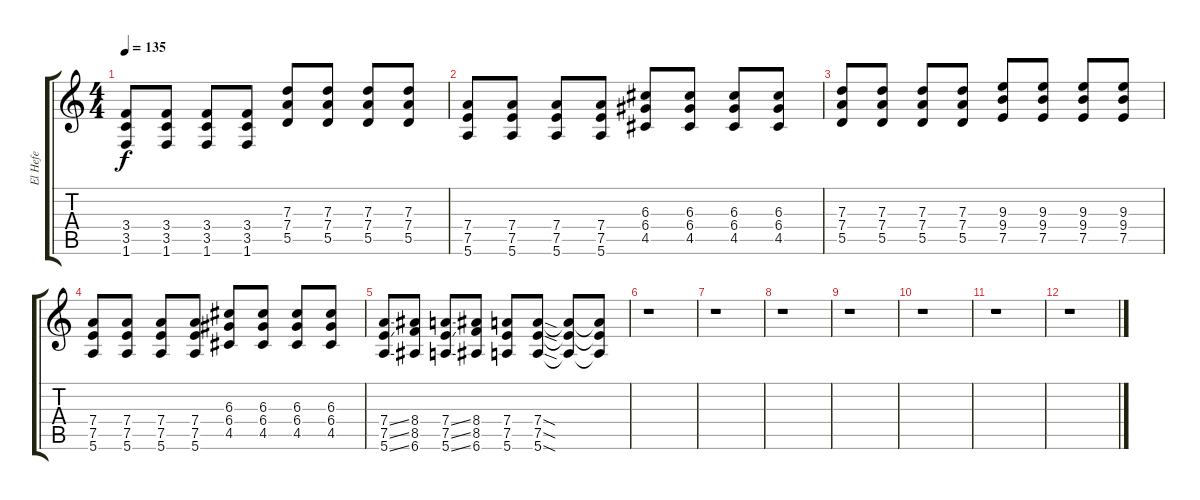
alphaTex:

\track ("El Hefe" "El Hefe") {instrument overdrivenguitar}
\staff {score tabs}
\tuning (E4 B3 G3 D3 A2 E2) {hide}
\ts (4 4)
\tempo 135
\clef g2
\ks c
(3.4 3.5 1.6).8{dy f} (3.4 3.5 1.6).8 (3.4 3.5 1.6).8 (3.4 3.5 1.6).8 (7.3 7.4 5.5).8 (7.3 7.4 5.5).8 (7.3 7.4 5.5).8 (7.3 7.4 5.5).8 |
(7.4 7.5 5.6).8 (7.4 7.5 5.6).8 (7.4 7.5 5.6).8 (7.4 7.5 5.6).8 (6.3 6.4 4.5).8 (6.3 6.4 4.5).8 (6.3 6.4 4.5).8 (6.3 6.4 4.5).8 |
(7.3 7.4 5.5).8 (7.3 7.4 5.5).8 (7.3 7.4 5.5).8 (7.3 7.4 5.5).8 (9.3 9.4 7.5).8 (9.3 9.4 7.5).8 (9.3 9.4 7.5).8 (9.3 9.4 7.5).8 |
(7.4 7.5 5.6).8 (7.4 7.5 5.6).8 (7.4 7.5 5.6).8 (7.4 7.5 5.6).8 (6.3 6.4 4.5).8 (6.3 6.4 4.5).8 (6.3 6.4 4.5).8 (6.3 6.4 4.5).8 |
(7.4{ss} 7.5{ss} 5.6{ss}).8 (8.4 8.5 6.6).8 (7.4{ss} 7.5{ss} 5.6{ss}).8 (8.4 8.5 6.6).8 (7.4 7.5 5.6).8 (7.4{sod} 7.5{sod} 5.6{sod}).8 (7.4{t} 7.5{t} 5.6{t}).8 (7.4{t} 7.5{t} 5.6{t}).8 |
r.1 |
r.1 |
r.1 |
r.1 |
r.1 |
r.1 |
r.1
